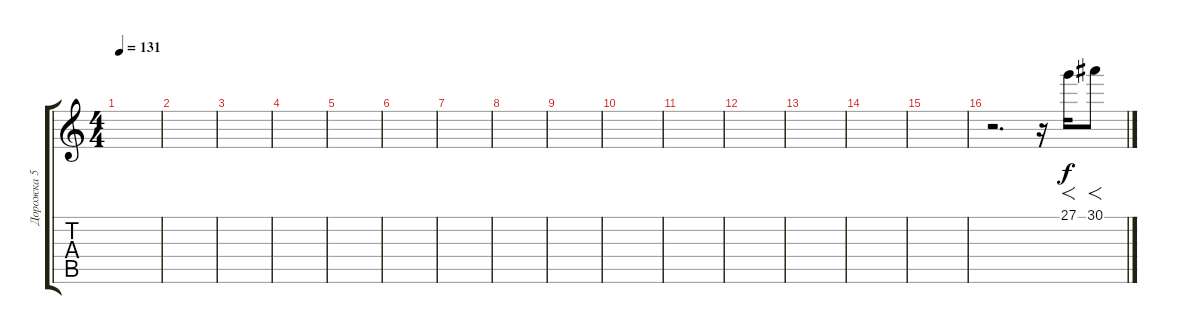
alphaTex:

\track ("Дорожка 5" "Дорожка 5") {instrument glockenspiel}
\staff {score tabs}
\tuning (E4 B3 G3 D3 A2 E2) {hide}
\ts (4 4)
\tempo 131
\clef g2
\ks c
|
|
|
|
|
|
|
|
|
|
|
|
|
|
|
r.2{d} r.16 27.1.16{f} 30.1.8{f}
